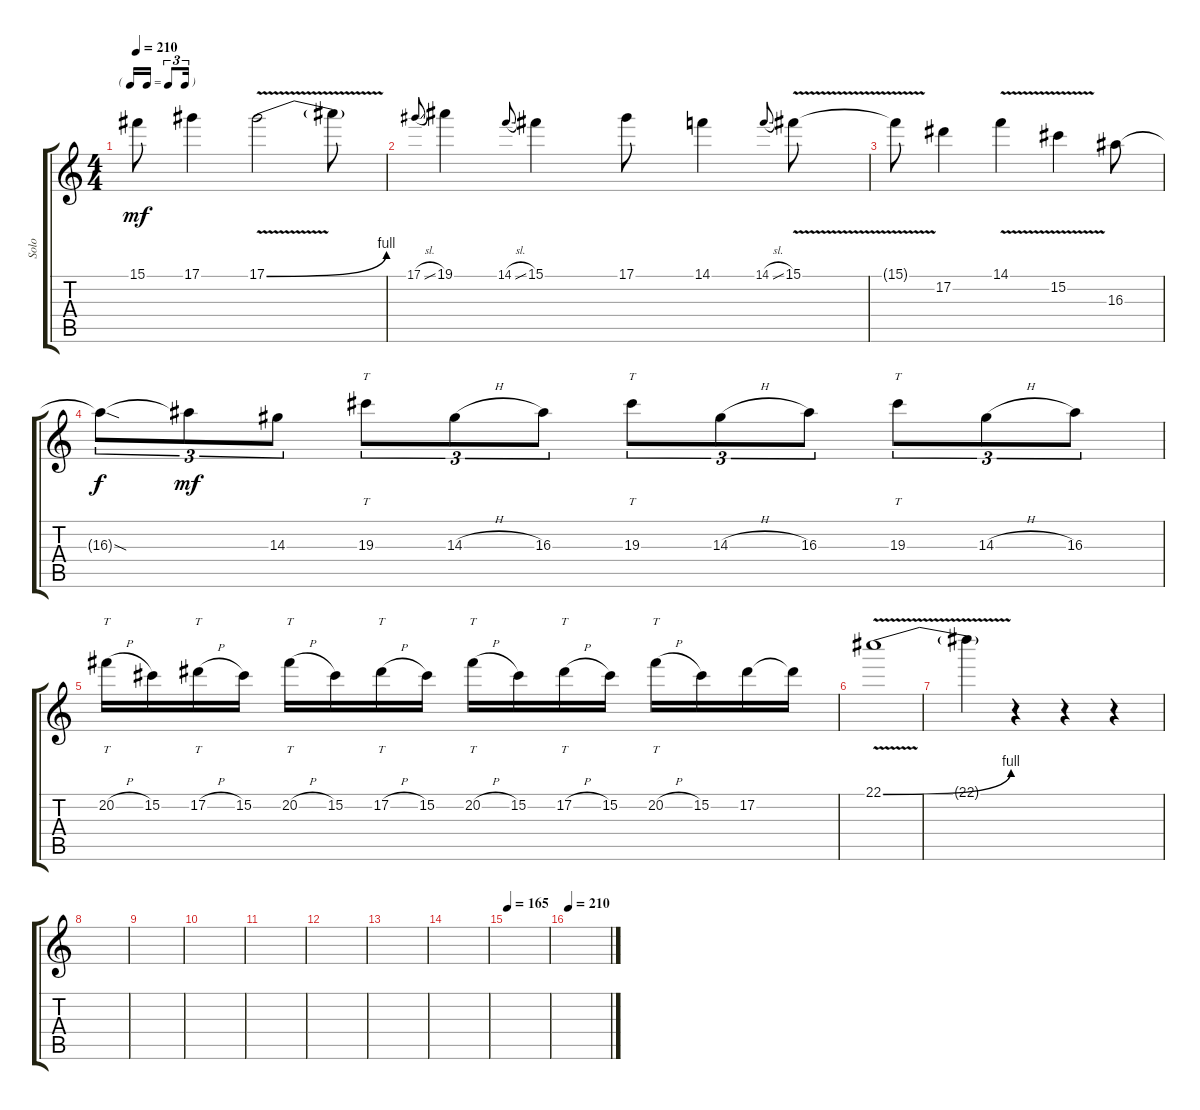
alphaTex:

\track ("Solo" "Solo") {instrument overdrivenguitar}
\staff {score tabs}
\tuning (Eb4 Bb3 Gb3 Db3 Ab2 Eb2) {hide}
\ts (4 4)
\tf triplet16th
\tempo 210
\clef g2
\ks c
15.1{t}.8{dy mf} 17.1.4 17.1{be (bend 0 0 60 4) v}.2 17.1{t}.8 |
17.1{sl}.8{gr onbeat} 19.1.4 14.1{sl}.8{gr onbeat} 15.1.4 17.1.8 14.1.4 14.1{sl}.8{gr onbeat} 15.1{v}.8 |
15.1{t}.8 17.2.4 14.1{v}.4 15.2{v}.4 16.3.8 |
16.3{sod t}.8{tu (3 2) dy f} 16.3{t}.8{tu (3 2) dy mf} 14.3.8{tu (3 2)} 19.3.8{tt tu (3 2)} 14.3{h}.8{tu (3 2)} 16.3.8{tu (3 2)} 19.3.8{tt tu (3 2)} 14.3{h}.8{tu (3 2)} 16.3.8{tu (3 2)} 19.3.8{tt tu (3 2)} 14.3{h}.8{tu (3 2)} 16.3.8{tu (3 2)} |
20.2{h}.16{tt} 15.2.16 17.2{h}.16{tt} 15.2.16 20.2{h}.16{tt} 15.2.16 17.2{h}.16{tt} 15.2.16 20.2{h}.16{tt} 15.2.16 17.2{h}.16{tt} 15.2.16 20.2{h}.16{tt} 15.2.16 17.2.16 17.2{t}.16 |
22.1{be (bend 0 0 60 4) v}.1 |
22.1{t}.4 r.4 r.4 r.4 |
|
|
|
|
|
|
|
\tempo 165
|
\tempo 210
